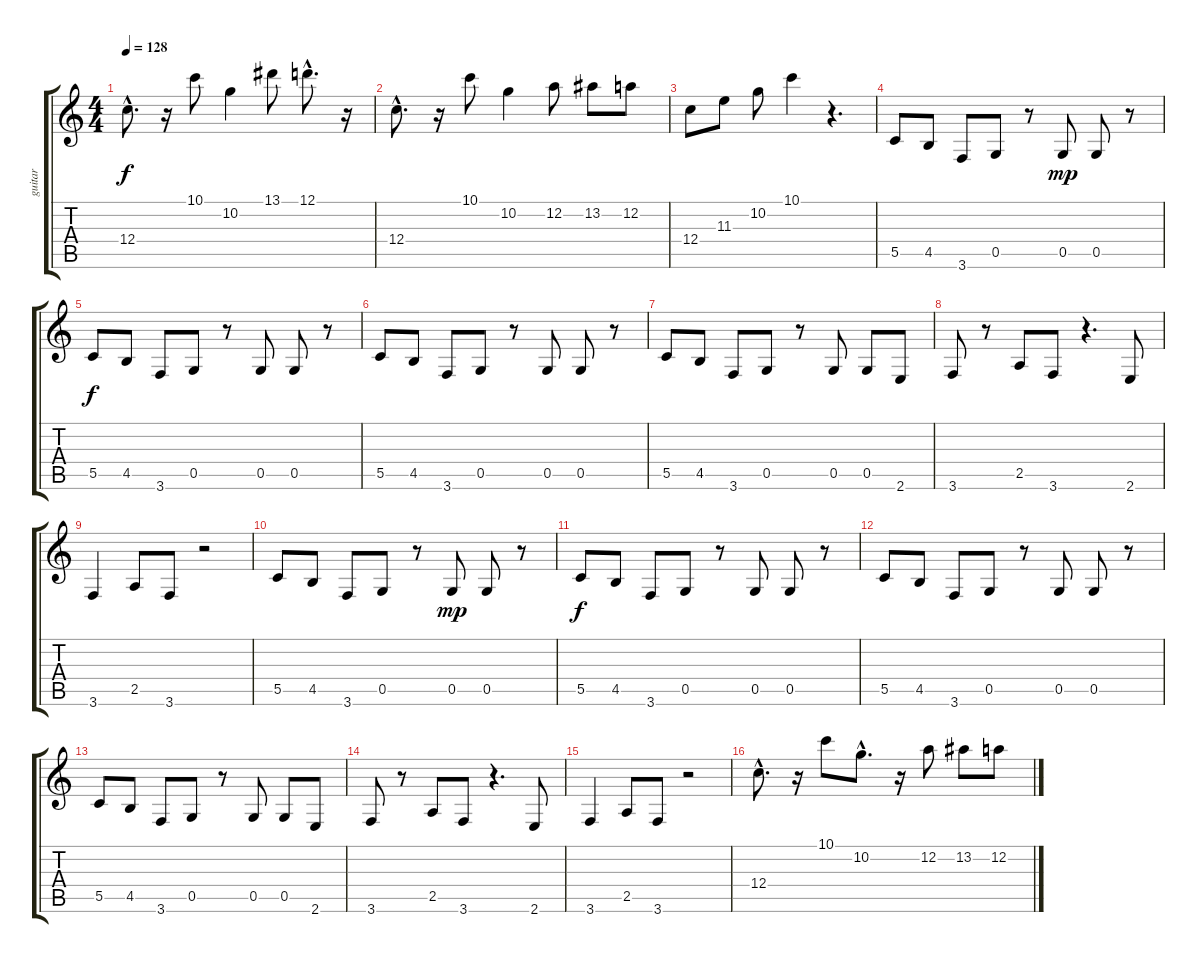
\track ("guitar" "guitar") {instrument distortionguitar}
\staff {score tabs}
\tuning (D4 A3 F3 C3 G2 D2) {hide}
\ts (4 4)
\tempo 128
\clef g2
\ks c
12.4{hac}.8{d dy f} r.16 10.1.8 10.2.4 13.1.8 12.1{hac}.8{d} r.16 |
12.4{hac}.8{d} r.16 10.1.8 10.2.4 12.2.8 13.2.8 12.2.8 |
12.4.8 11.3.8 10.2.8 10.1.4 r.4{d} |
5.5.8 4.5.8 3.6.8 0.5.8 r.8 0.5.8{dy mp} 0.5.8 r.8 |
5.5.8{dy f} 4.5.8 3.6.8 0.5.8 r.8 0.5.8 0.5.8 r.8 |
5.5.8 4.5.8 3.6.8 0.5.8 r.8 0.5.8 0.5.8 r.8 |
5.5.8 4.5.8 3.6.8 0.5.8 r.8 0.5.8 0.5.8 2.6.8 |
3.6.8 r.8 2.5.8 3.6.8 r.4{d} 2.6.8 |
3.6.4 2.5.8 3.6.8 r.2 |
5.5.8 4.5.8 3.6.8 0.5.8 r.8 0.5.8{dy mp} 0.5.8 r.8 |
5.5.8{dy f} 4.5.8 3.6.8 0.5.8 r.8 0.5.8 0.5.8 r.8 |
5.5.8 4.5.8 3.6.8 0.5.8 r.8 0.5.8 0.5.8 r.8 |
5.5.8 4.5.8 3.6.8 0.5.8 r.8 0.5.8 0.5.8 2.6.8 |
3.6.8 r.8 2.5.8 3.6.8 r.4{d} 2.6.8 |
3.6.4 2.5.8 3.6.8 r.2 |
12.4{hac}.8{d} r.16 10.1.8 10.2{hac}.8{d} r.16 12.2.8 13.2.8 12.2.8
